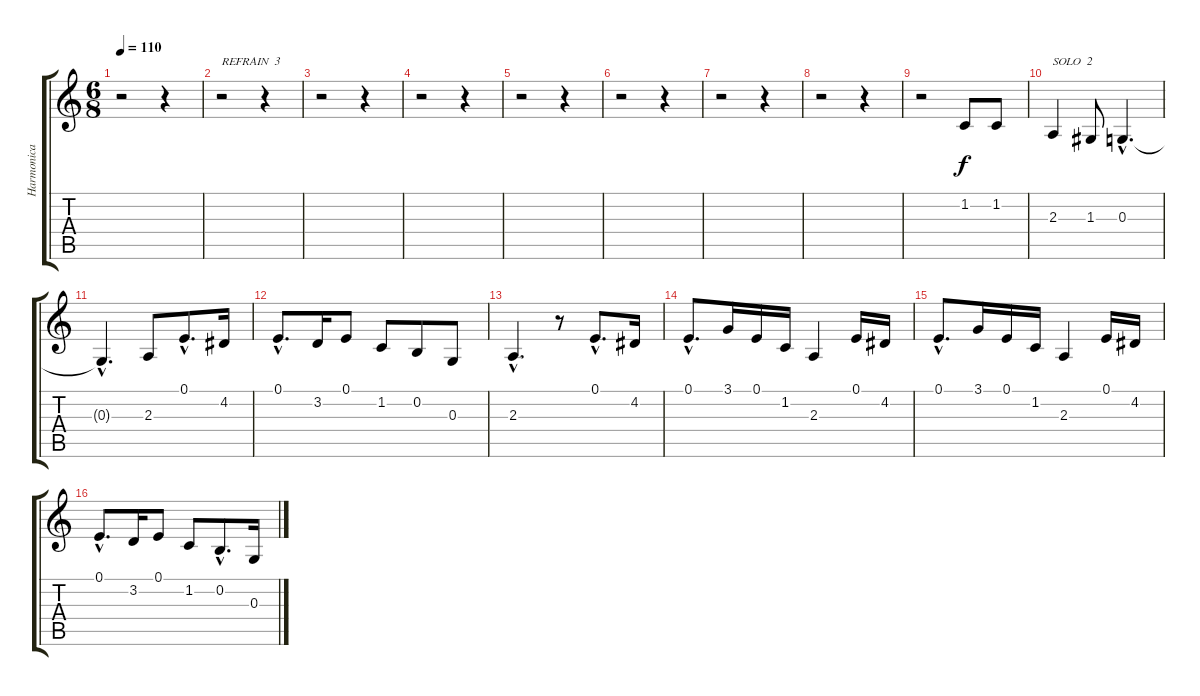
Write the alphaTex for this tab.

\track ("Harmonica" "Harmonica") {instrument harmonica}
\staff {score tabs}
\tuning (E4 B3 G3 D3 A2 E2) {hide}
\ts (6 8)
\tempo 110
\clef g2
\ks c
r.2{dy f} r.4 |
r.2{txt "REFRAIN  3"} r.4 |
r.2 r.4 |
r.2 r.4 |
r.2 r.4 |
r.2 r.4 |
r.2 r.4 |
r.2 r.4 |
r.2 1.2.8 1.2.8 |
2.3.4{txt "SOLO  2"} 1.3.8 0.3{hac}.4{d} |
0.3{hac t}.4{d} 2.3.8 0.1{hac}.8{d} 4.2.16 |
0.1{hac}.8{d} 3.2.16 0.1.8 1.2.8 0.2.8 0.3.8 |
2.3{hac}.4{d} r.8 0.1{hac}.8{d} 4.2.16 |
0.1{hac}.8{d} 3.1.16 0.1.16 1.2.16 2.3.4 0.1.16 4.2.16 |
0.1{hac}.8{d} 3.1.16 0.1.16 1.2.16 2.3.4 0.1.16 4.2.16 |
0.1{hac}.8{d} 3.2.16 0.1.8 1.2.8 0.2{hac}.8{d} 0.3.16
